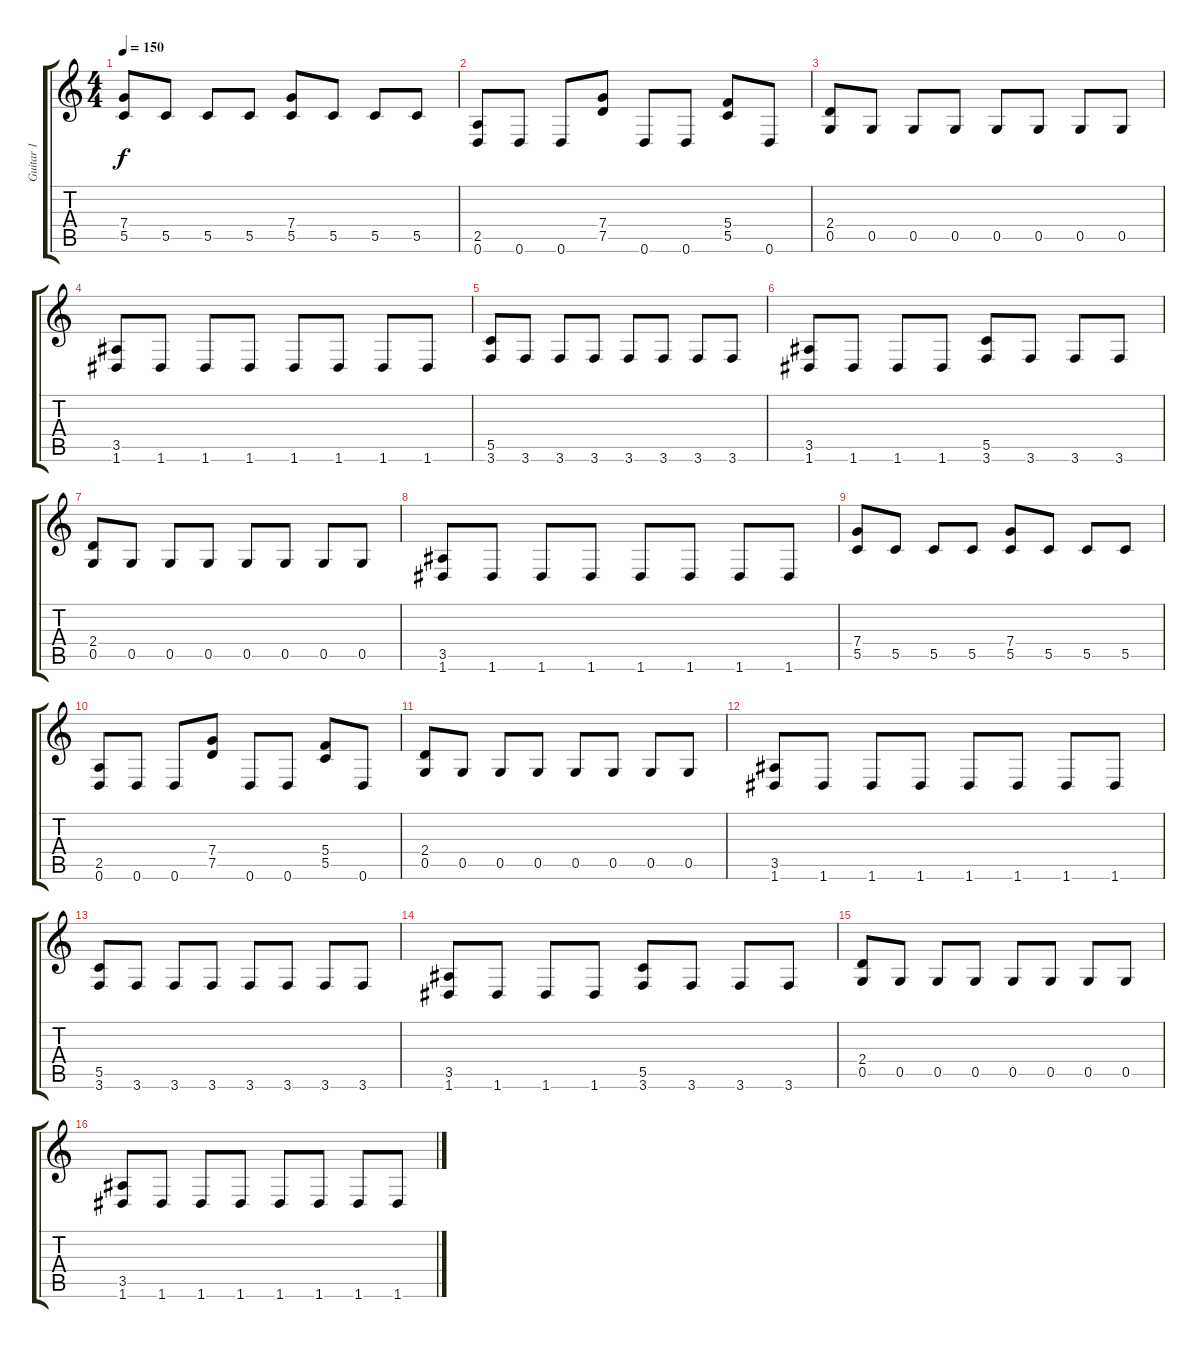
\track ("Guitar 1" "Guitar 1") {instrument distortionguitar}
\staff {score tabs}
\tuning (D4 A3 F3 C3 G2 D2) {hide}
\ts (4 4)
\tempo 150
\clef g2
\ks c
(7.4 5.5).8{dy f} 5.5.8 5.5.8 5.5.8 (7.4 5.5).8 5.5.8 5.5.8 5.5.8 |
(2.5 0.6).8 0.6.8 0.6.8 (7.4 7.5).8 0.6.8 0.6.8 (5.4 5.5).8 0.6.8 |
(2.4 0.5).8 0.5.8 0.5.8 0.5.8 0.5.8 0.5.8 0.5.8 0.5.8 |
(3.5 1.6).8 1.6.8 1.6.8 1.6.8 1.6.8 1.6.8 1.6.8 1.6.8 |
(5.5 3.6).8 3.6.8 3.6.8 3.6.8 3.6.8 3.6.8 3.6.8 3.6.8 |
(3.5 1.6).8 1.6.8 1.6.8 1.6.8 (5.5 3.6).8 3.6.8 3.6.8 3.6.8 |
(2.4 0.5).8 0.5.8 0.5.8 0.5.8 0.5.8 0.5.8 0.5.8 0.5.8 |
(3.5 1.6).8 1.6.8 1.6.8 1.6.8 1.6.8 1.6.8 1.6.8 1.6.8 |
(7.4 5.5).8 5.5.8 5.5.8 5.5.8 (7.4 5.5).8 5.5.8 5.5.8 5.5.8 |
(2.5 0.6).8 0.6.8 0.6.8 (7.4 7.5).8 0.6.8 0.6.8 (5.4 5.5).8 0.6.8 |
(2.4 0.5).8 0.5.8 0.5.8 0.5.8 0.5.8 0.5.8 0.5.8 0.5.8 |
(3.5 1.6).8 1.6.8 1.6.8 1.6.8 1.6.8 1.6.8 1.6.8 1.6.8 |
(5.5 3.6).8 3.6.8 3.6.8 3.6.8 3.6.8 3.6.8 3.6.8 3.6.8 |
(3.5 1.6).8 1.6.8 1.6.8 1.6.8 (5.5 3.6).8 3.6.8 3.6.8 3.6.8 |
(2.4 0.5).8 0.5.8 0.5.8 0.5.8 0.5.8 0.5.8 0.5.8 0.5.8 |
(3.5 1.6).8 1.6.8 1.6.8 1.6.8 1.6.8 1.6.8 1.6.8 1.6.8
